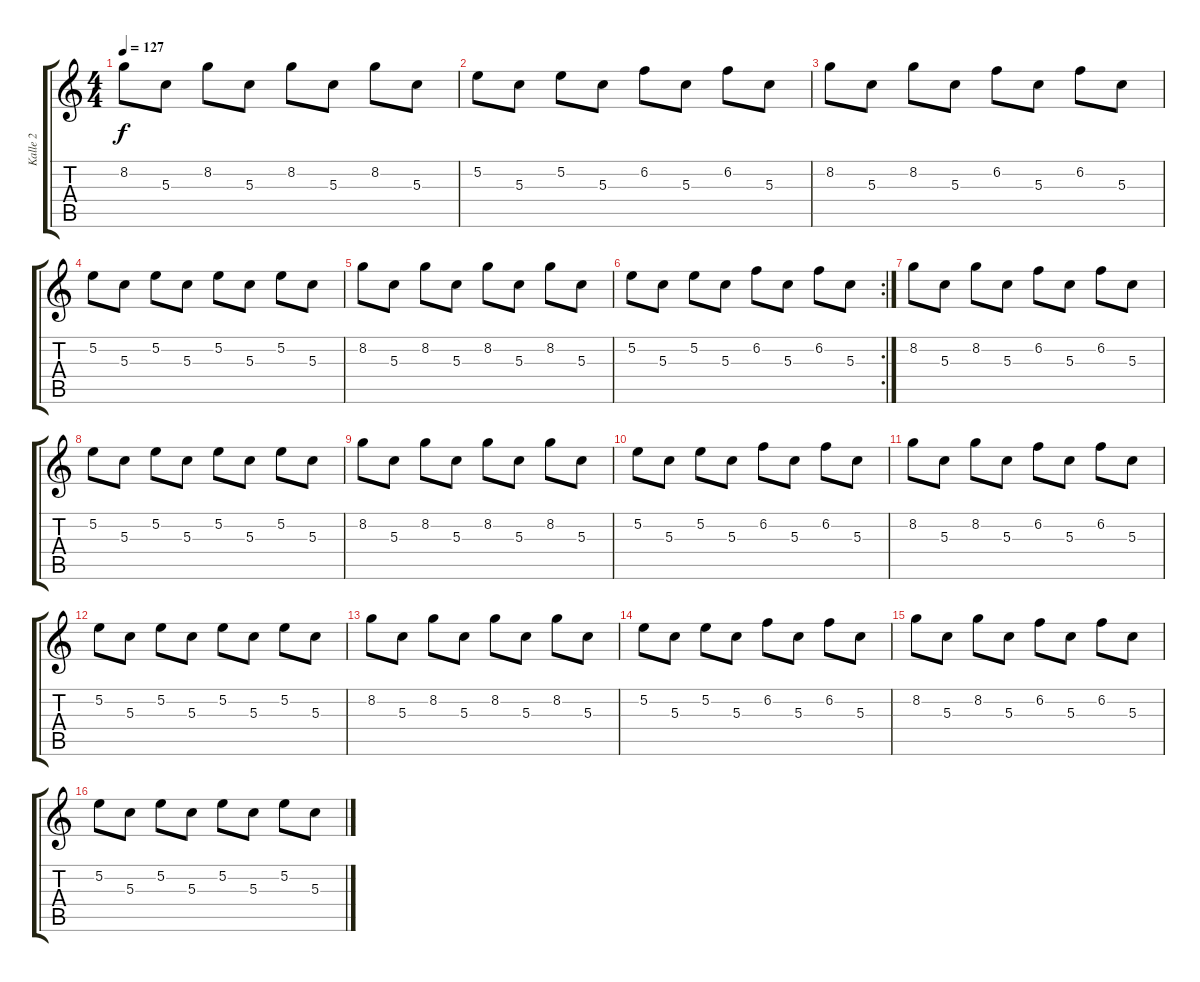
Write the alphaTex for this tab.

\track ("Kalle 2" "Kalle 2") {instrument electricguitarclean}
\staff {score tabs}
\tuning (E4 B3 G3 D3 A2 E2) {hide}
\ts (4 4)
\tempo 127
\clef g2
\ks c
8.2.8{dy f} 5.3.8 8.2.8 5.3.8 8.2.8 5.3.8 8.2.8 5.3.8 |
5.2.8 5.3.8 5.2.8 5.3.8 6.2.8 5.3.8 6.2.8 5.3.8 |
8.2.8{volume 13} 5.3.8 8.2.8 5.3.8 6.2.8 5.3.8 6.2.8 5.3.8 |
5.2.8 5.3.8 5.2.8 5.3.8 5.2.8 5.3.8 5.2.8 5.3.8 |
8.2.8 5.3.8 8.2.8 5.3.8 8.2.8 5.3.8 8.2.8 5.3.8 |
\rc 2
5.2.8 5.3.8 5.2.8 5.3.8 6.2.8 5.3.8 6.2.8 5.3.8 |
8.2.8{volume 13} 5.3.8 8.2.8 5.3.8 6.2.8 5.3.8 6.2.8 5.3.8 |
5.2.8 5.3.8 5.2.8 5.3.8 5.2.8 5.3.8 5.2.8 5.3.8 |
8.2.8 5.3.8 8.2.8 5.3.8 8.2.8 5.3.8 8.2.8 5.3.8 |
5.2.8 5.3.8 5.2.8 5.3.8 6.2.8 5.3.8 6.2.8 5.3.8 |
8.2.8{volume 13} 5.3.8 8.2.8 5.3.8 6.2.8 5.3.8 6.2.8 5.3.8 |
5.2.8 5.3.8 5.2.8 5.3.8 5.2.8 5.3.8 5.2.8 5.3.8 |
8.2.8 5.3.8 8.2.8 5.3.8 8.2.8 5.3.8 8.2.8 5.3.8 |
5.2.8 5.3.8 5.2.8 5.3.8 6.2.8 5.3.8 6.2.8 5.3.8 |
8.2.8{volume 13} 5.3.8 8.2.8 5.3.8 6.2.8 5.3.8 6.2.8 5.3.8 |
5.2.8 5.3.8 5.2.8 5.3.8 5.2.8 5.3.8 5.2.8 5.3.8
